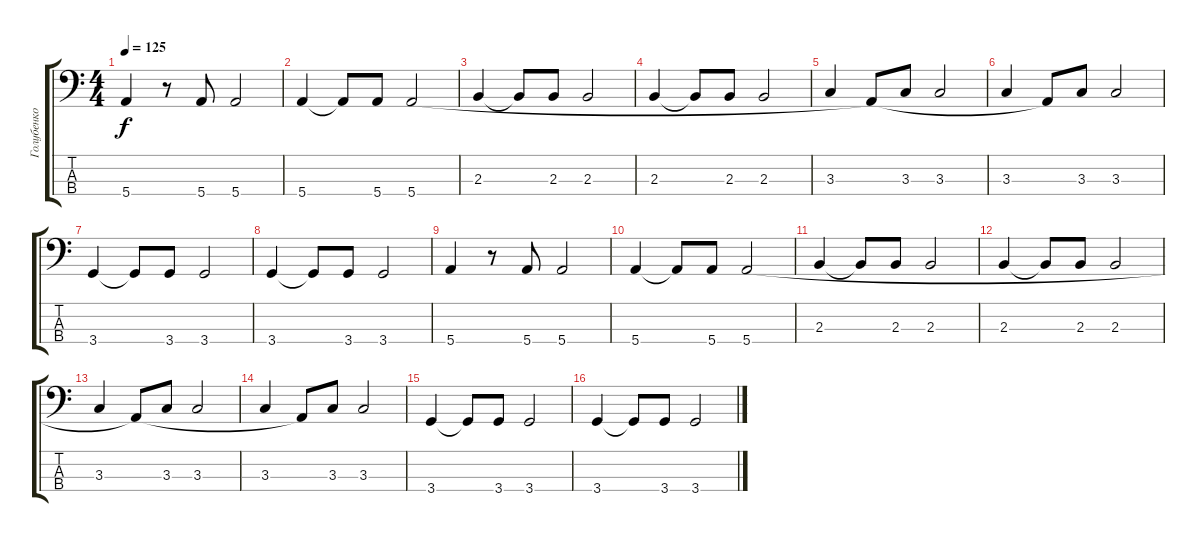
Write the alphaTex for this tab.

\track ("Голубенко Максим" "Голубенко ") {instrument electricbassfinger}
\staff {score tabs}
\tuning (G2 D2 A1 E1) {hide}
\ts (4 4)
\tempo 125
\clef f4
\ks c
5.4.4{dy f} r.8 5.4.8 5.4.2 |
5.4.4 5.4{t}.8 5.4.8 5.4.2 |
2.3.4 2.3{t}.8 2.3.8 2.3.2 |
2.3.4 2.3{t}.8 2.3.8 2.3.2 |
3.3.4 5.4{t}.8 3.3.8 3.3.2 |
3.3.4 5.4{t}.8 3.3.8 3.3.2 |
3.4.4 3.4{t}.8 3.4.8 3.4.2 |
3.4.4 3.4{t}.8 3.4.8 3.4.2 |
5.4.4 r.8 5.4.8 5.4.2 |
5.4.4 5.4{t}.8 5.4.8 5.4.2 |
2.3.4 2.3{t}.8 2.3.8 2.3.2 |
2.3.4 2.3{t}.8 2.3.8 2.3.2 |
3.3.4 5.4{t}.8 3.3.8 3.3.2 |
3.3.4 5.4{t}.8 3.3.8 3.3.2 |
3.4.4 3.4{t}.8 3.4.8 3.4.2 |
3.4.4 3.4{t}.8 3.4.8 3.4.2
